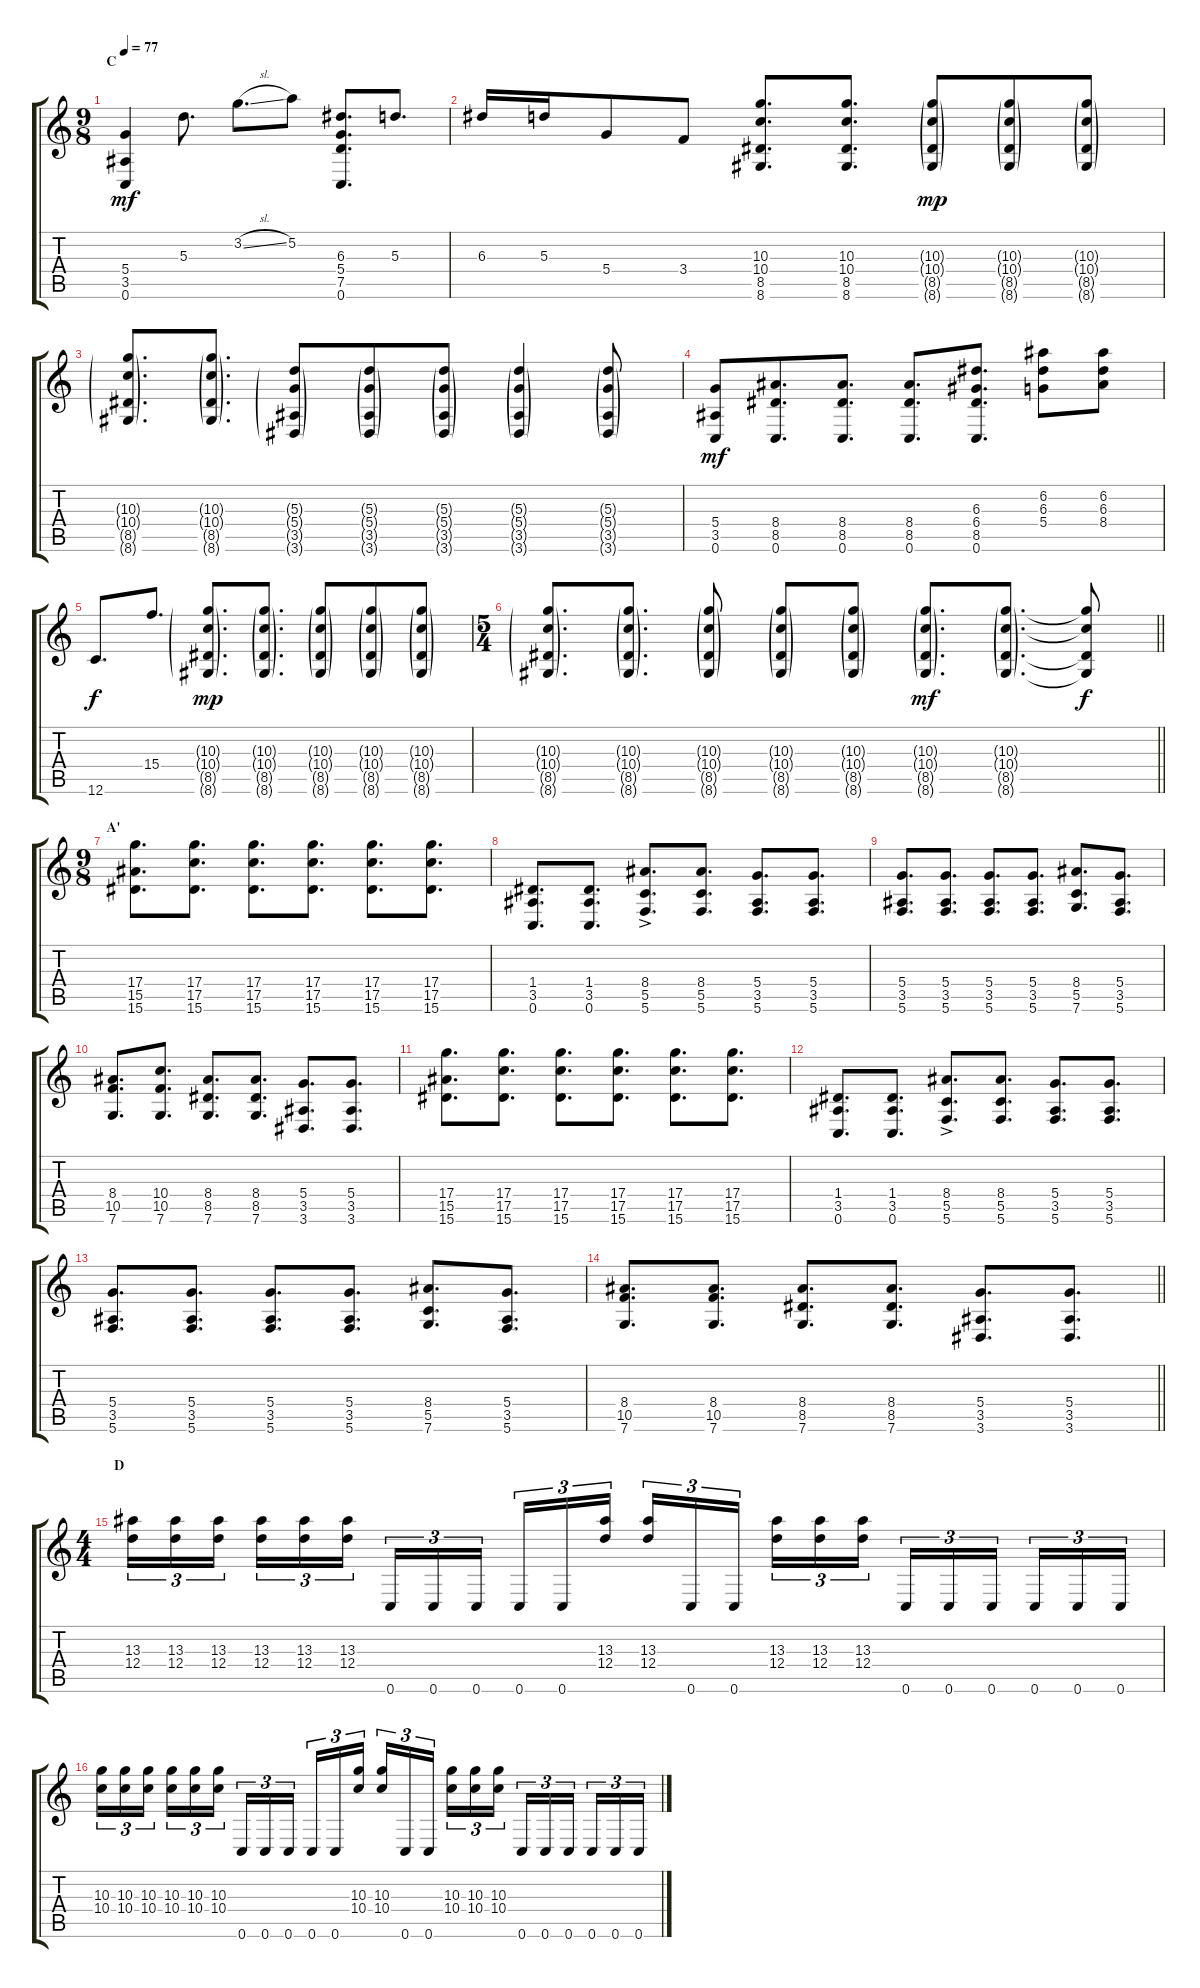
\track "" {instrument overdrivenguitar}
\staff {score tabs}
\tuning (G4 E4 A3 D3 G2 C2) {hide}
\ts (9 8)
\section ("" "C")
\tempo 77
\clef g2
\ks c
(5.4 3.5 0.6).4{dy mf} 5.3.8{d} 3.2{sl}.8{d} 5.2.8 (6.3 5.4 7.5 0.6).8{d} 5.3.8{d} |
6.3.16 5.3.16 5.4.8 3.4.8 (10.3 10.4 8.5 8.6).8{d} (10.3 10.4 8.5 8.6).8{d} (10.3{g} 10.4{g} 8.5{g} 8.6{g}).8{dy mp} (10.3{g} 10.4{g} 8.5{g} 8.6{g}).8 (10.3{g} 10.4{g} 8.5{g} 8.6{g}).8 |
(10.3{g} 10.4{g} 8.5{g} 8.6{g}).8{d} (10.3{g} 10.4{g} 8.5{g} 8.6{g}).8{d} (5.3{g} 5.4{g} 3.5{g} 3.6{g}).8 (5.3{g} 5.4{g} 3.5{g} 3.6{g}).8 (5.3{g} 5.4{g} 3.5{g} 3.6{g}).8 (5.3{g} 5.4{g} 3.5{g} 3.6{g}).4 (5.3{g} 5.4{g} 3.5{g} 3.6{g}).8 |
(5.4 3.5 0.6).8{dy mf} (8.4 8.5 0.6).8{d} (8.4 8.5 0.6).8{d} (8.4 8.5 0.6).8{d} (6.3 6.4 8.5 0.6).8{d} (6.2 6.3 5.4).8 (6.2 6.3 8.4).8 |
12.6.8{d dy f} 15.4.8{d} (10.3{g} 10.4{g} 8.5{g} 8.6{g}).8{d dy mp} (10.3{g} 10.4{g} 8.5{g} 8.6{g}).8{d} (10.3{g} 10.4{g} 8.5{g} 8.6{g}).8 (10.3{g} 10.4{g} 8.5{g} 8.6{g}).8 (10.3{g} 10.4{g} 8.5{g} 8.6{g}).8 |
\ts (5 4)
\barLineRight lightlight
(10.3{g} 10.4{g} 8.5{g} 8.6{g}).8{d} (10.3{g} 10.4{g} 8.5{g} 8.6{g}).8{d} (10.3{g} 10.4{g} 8.5{g} 8.6{g}).8 (10.3{g} 10.4{g} 8.5{g} 8.6{g}).8 (10.3{g} 10.4{g} 8.5{g} 8.6{g}).8 (10.3{g} 10.4{g} 8.5{g} 8.6{g}).8{d dy mf} (10.3{g} 10.4{g} 8.5{g} 8.6{g}).8{d} (10.3{t} 10.4{t} 8.5{t} 8.6{t}).8{dy f} |
\ts (9 8)
\section ("" "A'")
(17.4 15.5 15.6).8{d} (17.4 17.5 15.6).8{d} (17.4 17.5 15.6).8{d} (17.4 17.5 15.6).8{d} (17.4 17.5 15.6).8{d} (17.4 17.5 15.6).8{d} |
(1.4 3.5 0.6).8{d} (1.4 3.5 0.6).8{d} (8.4{ac} 5.5{ac} 5.6{ac}).8{d} (8.4 5.5 5.6).8{d} (5.4 3.5 5.6).8{d} (5.4 3.5 5.6).8{d} |
(5.4 3.5 5.6).8{d} (5.4 3.5 5.6).8{d} (5.4 3.5 5.6).8{d} (5.4 3.5 5.6).8{d} (8.4 5.5 7.6).8{d} (5.4 3.5 5.6).8{d} |
(8.4 10.5 7.6).8{d} (10.4 10.5 7.6).8{d} (8.4 8.5 7.6).8{d} (8.4 8.5 7.6).8{d} (5.4 3.5 3.6).8{d} (5.4 3.5 3.6).8{d} |
(17.4 15.5 15.6).8{d} (17.4 17.5 15.6).8{d} (17.4 17.5 15.6).8{d} (17.4 17.5 15.6).8{d} (17.4 17.5 15.6).8{d} (17.4 17.5 15.6).8{d} |
(1.4 3.5 0.6).8{d} (1.4 3.5 0.6).8{d} (8.4{ac} 5.5{ac} 5.6{ac}).8{d} (8.4 5.5 5.6).8{d} (5.4 3.5 5.6).8{d} (5.4 3.5 5.6).8{d} |
(5.4 3.5 5.6).8{d} (5.4 3.5 5.6).8{d} (5.4 3.5 5.6).8{d} (5.4 3.5 5.6).8{d} (8.4 5.5 7.6).8{d} (5.4 3.5 5.6).8{d} |
\barLineRight lightlight
(8.4 10.5 7.6).8{d} (8.4 10.5 7.6).8{d} (8.4 8.5 7.6).8{d} (8.4 8.5 7.6).8{d} (5.4 3.5 3.6).8{d} (5.4 3.5 3.6).8{d} |
\ts (4 4)
\section ("" "D")
(13.3 12.4).16{tu (3 2)} (13.3 12.4).16{tu (3 2)} (13.3 12.4).16{tu (3 2) beam splitsecondary} (13.3 12.4).16{tu (3 2)} (13.3 12.4).16{tu (3 2)} (13.3 12.4).16{tu (3 2)} 0.6.16{tu (3 2)} 0.6.16{tu (3 2)} 0.6.16{tu (3 2) beam splitsecondary} 0.6.16{tu (3 2)} 0.6.16{tu (3 2)} (13.3 12.4).16{tu (3 2)} (13.3 12.4).16{tu (3 2)} 0.6.16{tu (3 2)} 0.6.16{tu (3 2) beam splitsecondary} (13.3 12.4).16{tu (3 2)} (13.3 12.4).16{tu (3 2)} (13.3 12.4).16{tu (3 2)} 0.6.16{tu (3 2)} 0.6.16{tu (3 2)} 0.6.16{tu (3 2) beam splitsecondary} 0.6.16{tu (3 2)} 0.6.16{tu (3 2)} 0.6.16{tu (3 2)} |
(10.3 10.4).16{tu (3 2)} (10.3 10.4).16{tu (3 2)} (10.3 10.4).16{tu (3 2) beam splitsecondary} (10.3 10.4).16{tu (3 2)} (10.3 10.4).16{tu (3 2)} (10.3 10.4).16{tu (3 2)} 0.6.16{tu (3 2)} 0.6.16{tu (3 2)} 0.6.16{tu (3 2) beam splitsecondary} 0.6.16{tu (3 2)} 0.6.16{tu (3 2)} (10.3 10.4).16{tu (3 2)} (10.3 10.4).16{tu (3 2)} 0.6.16{tu (3 2)} 0.6.16{tu (3 2) beam splitsecondary} (10.3 10.4).16{tu (3 2)} (10.3 10.4).16{tu (3 2)} (10.3 10.4).16{tu (3 2)} 0.6.16{tu (3 2)} 0.6.16{tu (3 2)} 0.6.16{tu (3 2) beam splitsecondary} 0.6.16{tu (3 2)} 0.6.16{tu (3 2)} 0.6.16{tu (3 2)}
